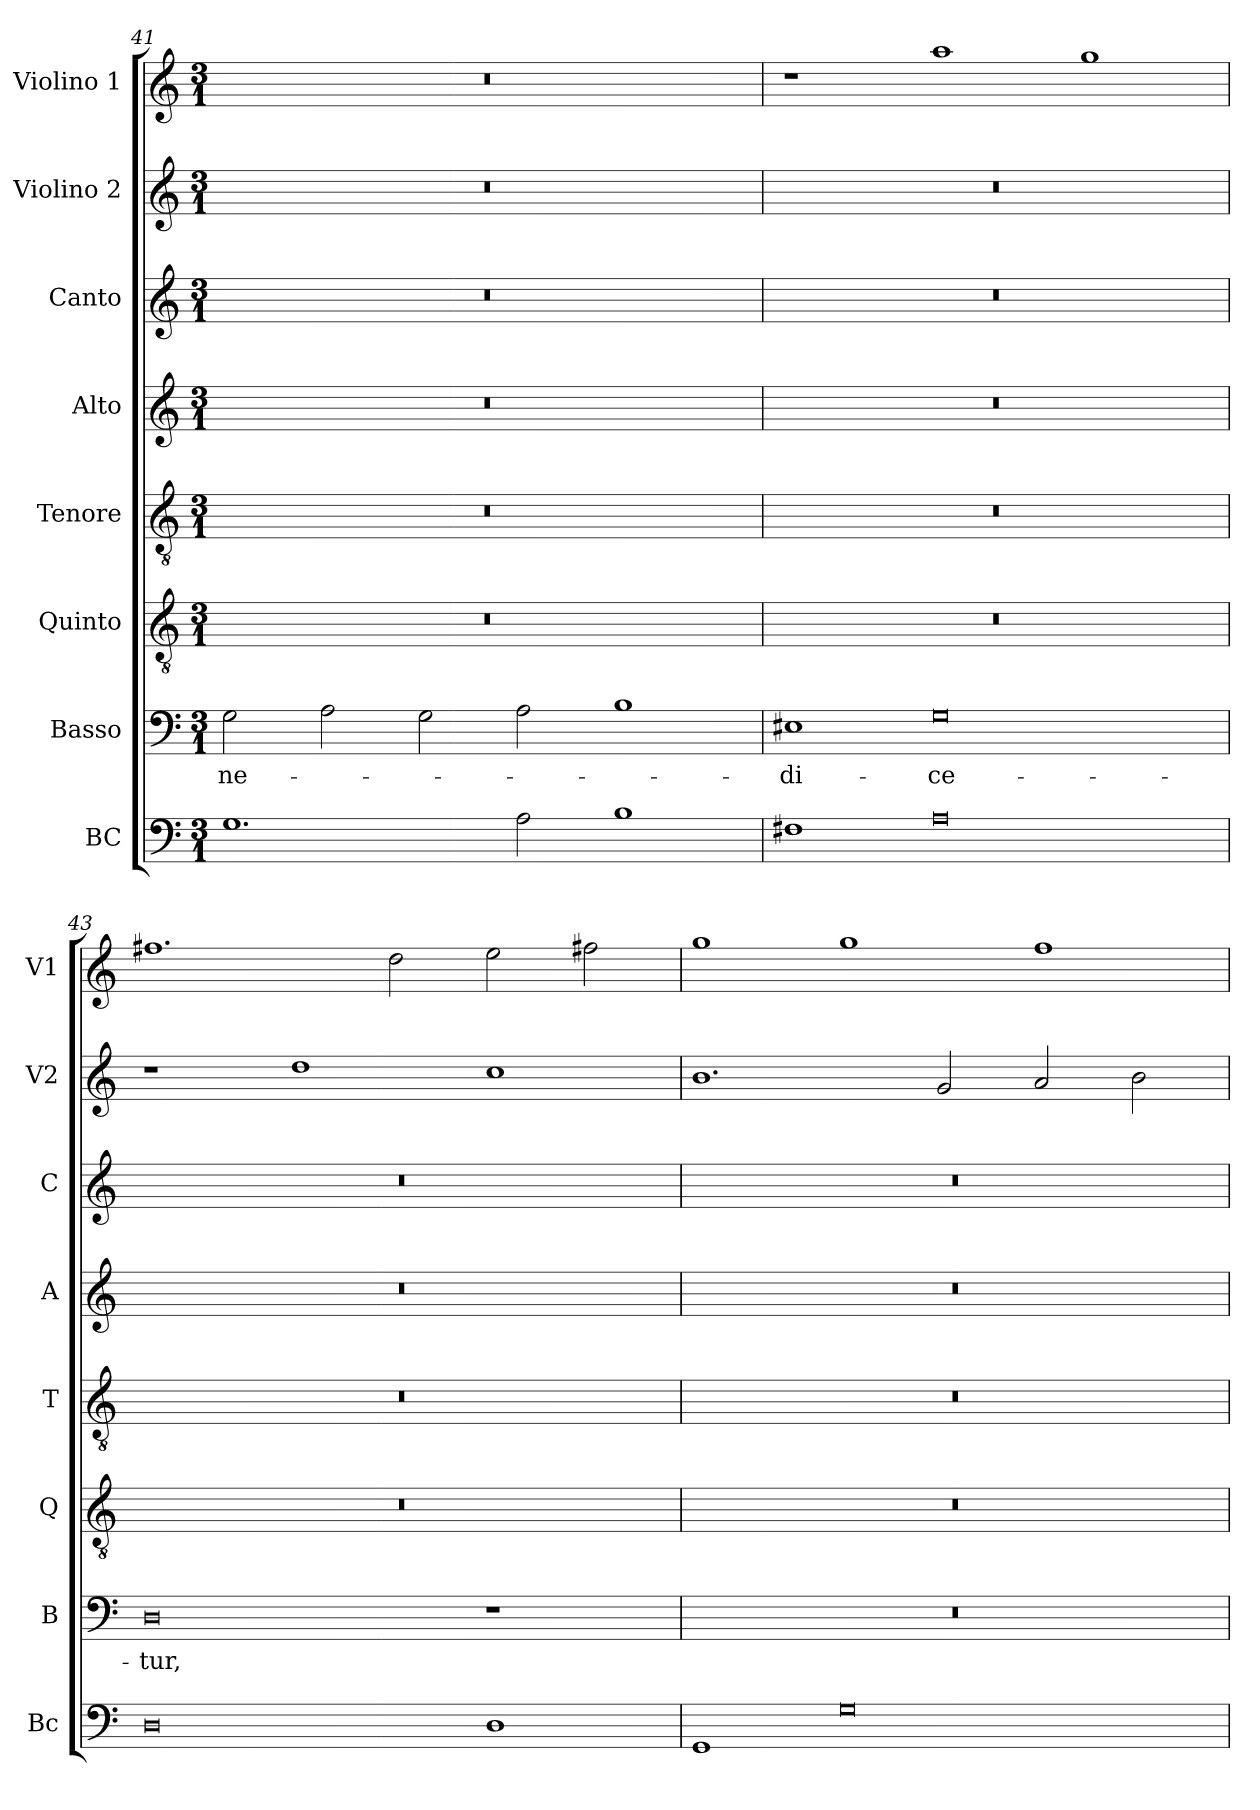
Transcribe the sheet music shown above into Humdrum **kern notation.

**kern	**kern	**text	**kern	**kern	**kern	**kern	**kern	**kern
*part8	*part7	*part7	*part6	*part5	*part4	*part3	*part2	*part1
*staff8	*staff7	*staff7	*staff6	*staff5	*staff4	*staff3	*staff2	*staff1
*I"BC	*I"Basso	*	*I"Quinto	*I"Tenore	*I"Alto	*I"Canto	*I"Violino 2	*I"Violino 1
*I'Bc	*I'B	*	*I'Q	*I'T	*I'A	*I'C	*I'V2	*I'V1
*clefF4	*clefF4	*	*clefGv2	*clefGv2	*clefG2	*clefG2	*clefG2	*clefG2
*k[]	*k[]	*	*k[]	*k[]	*k[]	*k[]	*k[]	*k[]
*C:	*C:	*	*C:	*C:	*C:	*C:	*C:	*C:
*M3/1	*M3/1	*	*M3/1	*M3/1	*M3/1	*M3/1	*M3/1	*M3/1
=41	=41	=41	=41	=41	=41	=41	=41	=41
!	!	!LO:LY:b	!	!	!	!	!	!
1.G	2G\	-ne-	0.r	0.r	0.r	0.r	0.r	0.r
.	2A\	.	.	.	.	.	.	.
.	2G\	.	.	.	.	.	.	.
2A\	2A\	.	.	.	.	.	.	.
1B	1B	.	.	.	.	.	.	.
=42	=42	=42	=42	=42	=42	=42	=42	=42
!	!	!LO:LY:b	!	!	!	!	!	!
1F#X	1E#X	-di-	0.r	0.r	0.r	0.r	0.r	1r
!	!	!LO:LY:b	!	!	!	!	!	!
0A	0G	-ce-	.	.	.	.	.	1aa
.	.	.	.	.	.	.	.	1gg
!!LO:LB:g=z
=43	=43	=43	=43	=43	=43	=43	=43	=43
!	!	!LO:LY:b	!	!	!	!	!	!
0D	0D	-tur,	0.r	0.r	0.r	0.r	1r	1.ff#X
.	.	.	.	.	.	.	1dd	.
.	.	.	.	.	.	.	.	2dd\
1D	1r	.	.	.	.	.	1cc	2ee\
.	.	.	.	.	.	.	.	2ff#X\
=44	=44	=44	=44	=44	=44	=44	=44	=44
1GG	0.r	.	0.r	0.r	0.r	0.r	1.b	1gg
0G	.	.	.	.	.	.	.	1gg
.	.	.	.	.	.	.	2g/	.
.	.	.	.	.	.	.	2a/	1ff
.	.	.	.	.	.	.	2b\	.
=	=	=	=	=	=	=	=	=
*-	*-	*-	*-	*-	*-	*-	*-	*-
